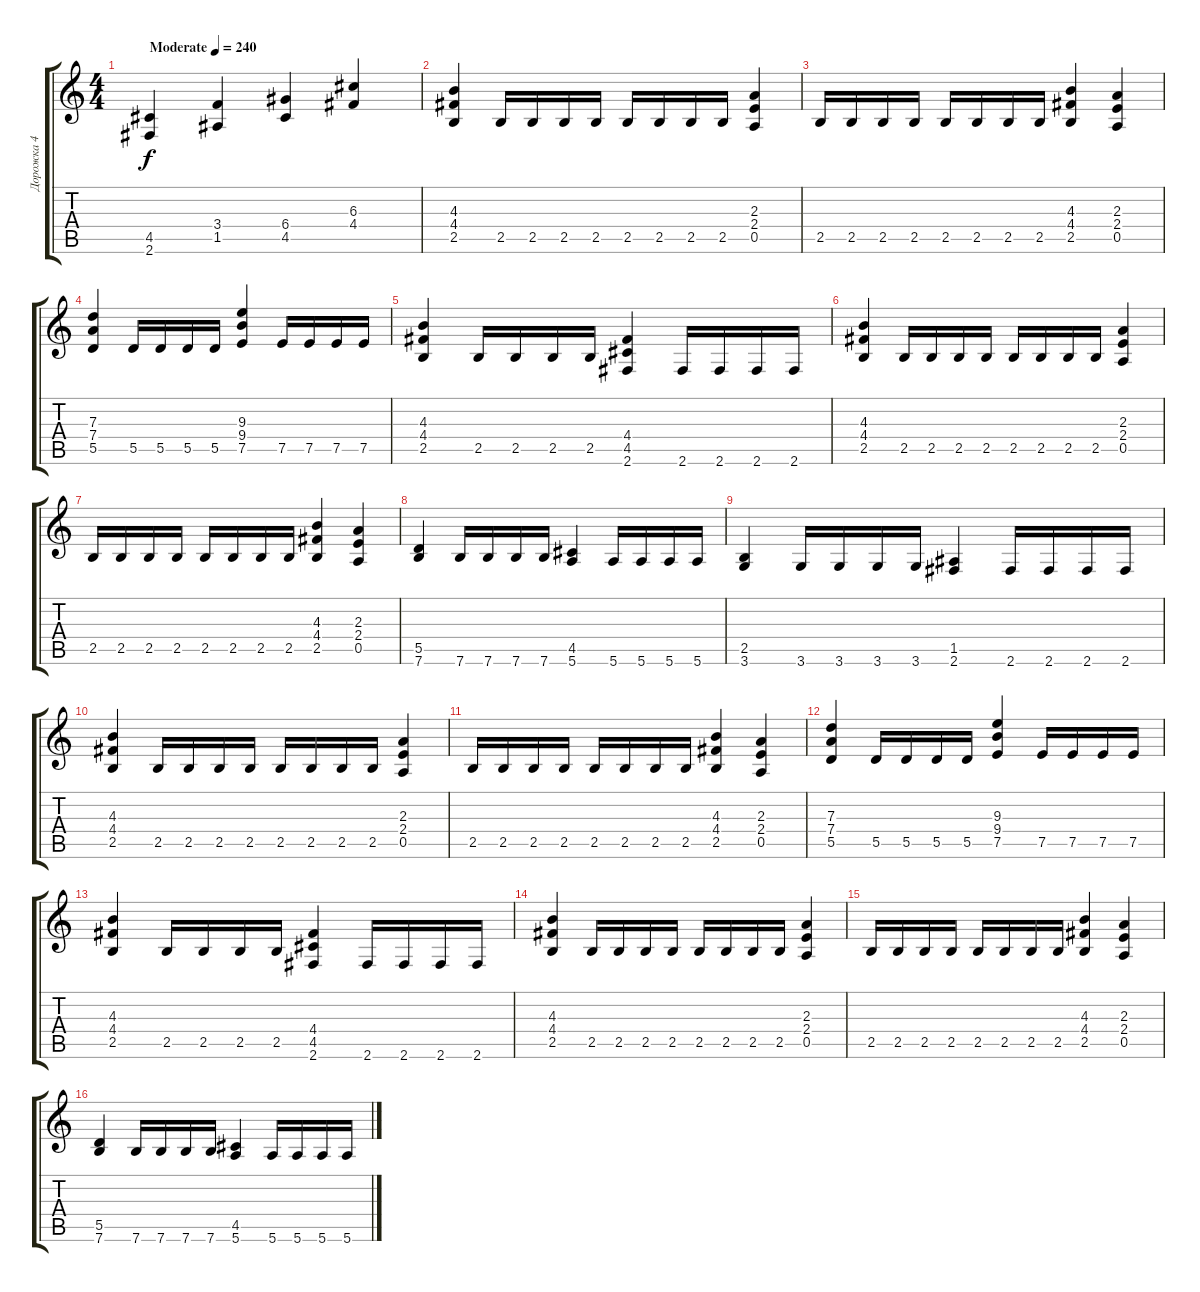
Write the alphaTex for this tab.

\track ("Дорожка 4" "Дорожка 4") {instrument overdrivenguitar}
\staff {score tabs}
\tuning (E4 B3 G3 D3 A2 E2) {hide}
\ts (4 4)
\tempo (240 "Moderate")
\clef g2
\ks c
(4.5 2.6).4{dy f instrument overdrivenguitar} (3.4 1.5).4 (6.4 4.5).4 (6.3 4.4).4 |
(4.3 4.4 2.5).4 2.5.16 2.5.16 2.5.16 2.5.16 2.5.16 2.5.16 2.5.16 2.5.16 (2.3 2.4 0.5).4 |
2.5.16 2.5.16 2.5.16 2.5.16 2.5.16 2.5.16 2.5.16 2.5.16 (4.3 4.4 2.5).4 (2.3 2.4 0.5).4 |
(7.3 7.4 5.5).4 5.5.16 5.5.16 5.5.16 5.5.16 (9.3 9.4 7.5).4 7.5.16 7.5.16 7.5.16 7.5.16 |
(4.3 4.4 2.5).4 2.5.16 2.5.16 2.5.16 2.5.16 (4.4 4.5 2.6).4 2.6.16 2.6.16 2.6.16 2.6.16 |
(4.3 4.4 2.5).4 2.5.16 2.5.16 2.5.16 2.5.16 2.5.16 2.5.16 2.5.16 2.5.16 (2.3 2.4 0.5).4 |
2.5.16 2.5.16 2.5.16 2.5.16 2.5.16 2.5.16 2.5.16 2.5.16 (4.3 4.4 2.5).4 (2.3 2.4 0.5).4 |
(5.5 7.6).4 7.6.16 7.6.16 7.6.16 7.6.16 (4.5 5.6).4 5.6.16 5.6.16 5.6.16 5.6.16 |
(2.5 3.6).4 3.6.16 3.6.16 3.6.16 3.6.16 (1.5 2.6).4 2.6.16 2.6.16 2.6.16 2.6.16 |
(4.3 4.4 2.5).4 2.5.16 2.5.16 2.5.16 2.5.16 2.5.16 2.5.16 2.5.16 2.5.16 (2.3 2.4 0.5).4 |
2.5.16 2.5.16 2.5.16 2.5.16 2.5.16 2.5.16 2.5.16 2.5.16 (4.3 4.4 2.5).4 (2.3 2.4 0.5).4 |
(7.3 7.4 5.5).4 5.5.16 5.5.16 5.5.16 5.5.16 (9.3 9.4 7.5).4 7.5.16 7.5.16 7.5.16 7.5.16 |
(4.3 4.4 2.5).4 2.5.16 2.5.16 2.5.16 2.5.16 (4.4 4.5 2.6).4 2.6.16 2.6.16 2.6.16 2.6.16 |
(4.3 4.4 2.5).4 2.5.16 2.5.16 2.5.16 2.5.16 2.5.16 2.5.16 2.5.16 2.5.16 (2.3 2.4 0.5).4 |
2.5.16 2.5.16 2.5.16 2.5.16 2.5.16 2.5.16 2.5.16 2.5.16 (4.3 4.4 2.5).4 (2.3 2.4 0.5).4 |
(5.5 7.6).4 7.6.16 7.6.16 7.6.16 7.6.16 (4.5 5.6).4 5.6.16 5.6.16 5.6.16 5.6.16
